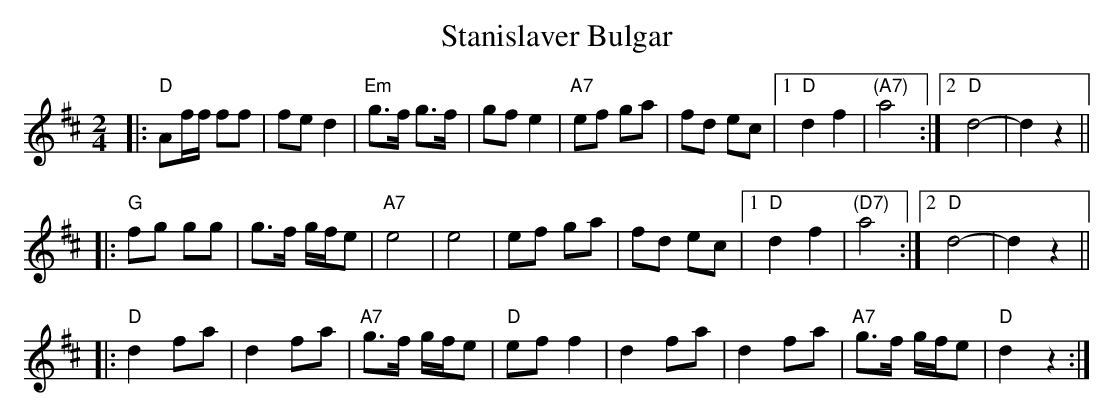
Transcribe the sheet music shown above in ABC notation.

X:1
T: Stanislaver Bulgar
M: 2/4
L: 1/8
K: D
|: "D"Af/f/ ff | fe d2 | "Em"g>f g>f | gf e2 | "A7"ef ga | fd ec |1 "D"d2 f2 | "(A7)"a4 :|2 "D"d4- | d2 z2 ||
|: "G"fg gg | g>f g/f/e | "A7"e4 | e4 | ef ga | fd ec |1 "D"d2 f2 | "(D7)"a4 :|2 "D"d4- | d2 z2 ||
|: "D"d2 fa | d2 fa | "A7"g>f g/f/e | "D"ef f2 | d2 fa | d2 fa | "A7"g>f g/f/e | "D"d2 z2 :|
